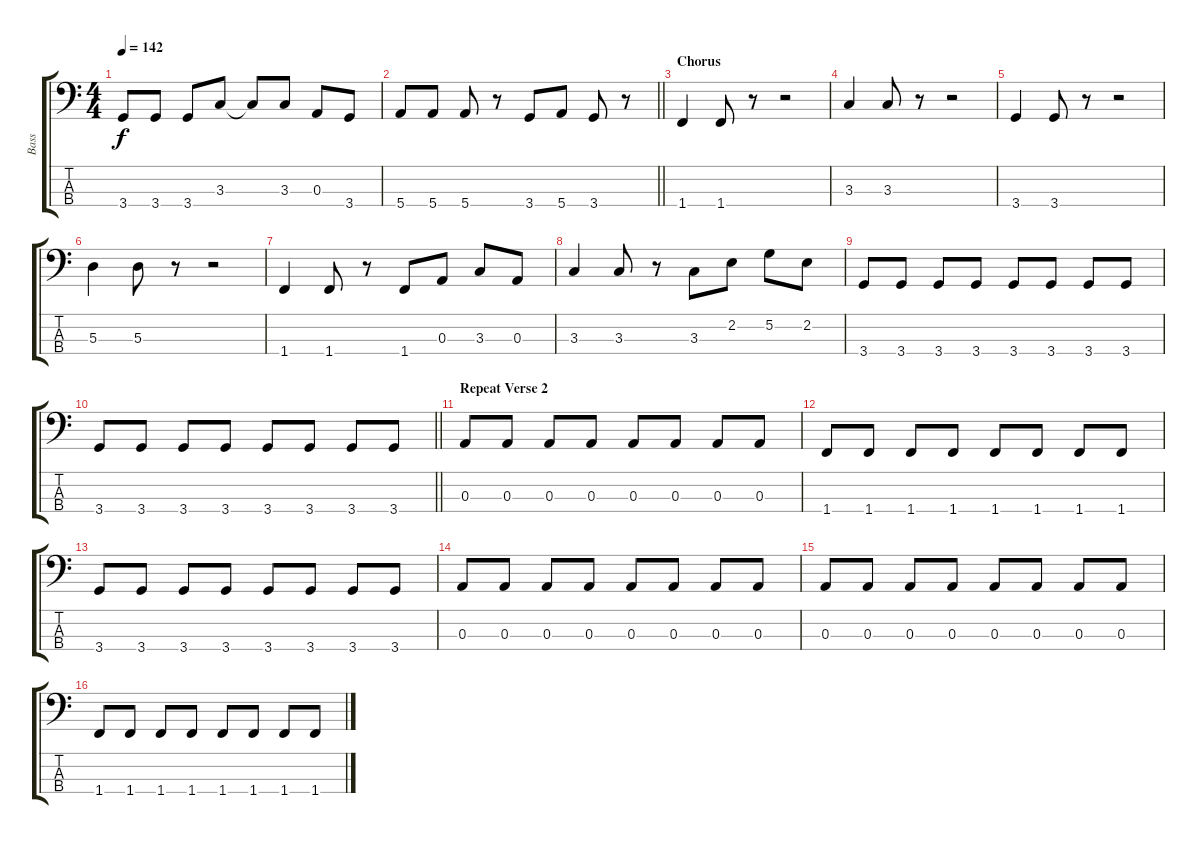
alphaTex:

\track ("Bass" "Bass") {instrument electricbassfinger}
\staff {score tabs}
\tuning (G2 D2 A1 E1) {hide}
\ts (4 4)
\tempo 142
\clef f4
\ks c
3.4.8{dy f} 3.4.8 3.4.8 3.3.8 3.3{t}.8 3.3.8 0.3.8 3.4.8 |
\barLineRight lightlight
5.4.8 5.4.8 5.4.8 r.8 3.4.8 5.4.8 3.4.8 r.8 |
\section ("" "Chorus")
1.4.4 1.4.8 r.8 r.2 |
3.3.4 3.3.8 r.8 r.2 |
3.4.4 3.4.8 r.8 r.2 |
5.3.4 5.3.8 r.8 r.2 |
1.4.4 1.4.8 r.8 1.4.8 0.3.8 3.3.8 0.3.8 |
3.3.4 3.3.8 r.8 3.3.8 2.2.8 5.2.8 2.2.8 |
3.4.8 3.4.8 3.4.8 3.4.8 3.4.8 3.4.8 3.4.8 3.4.8 |
\barLineRight lightlight
3.4.8 3.4.8 3.4.8 3.4.8 3.4.8 3.4.8 3.4.8 3.4.8 |
\section ("" "Repeat Verse 2")
0.3.8 0.3.8 0.3.8 0.3.8 0.3.8 0.3.8 0.3.8 0.3.8 |
1.4.8 1.4.8 1.4.8 1.4.8 1.4.8 1.4.8 1.4.8 1.4.8 |
3.4.8 3.4.8 3.4.8 3.4.8 3.4.8 3.4.8 3.4.8 3.4.8 |
0.3.8 0.3.8 0.3.8 0.3.8 0.3.8 0.3.8 0.3.8 0.3.8 |
0.3.8 0.3.8 0.3.8 0.3.8 0.3.8 0.3.8 0.3.8 0.3.8 |
1.4.8 1.4.8 1.4.8 1.4.8 1.4.8 1.4.8 1.4.8 1.4.8
